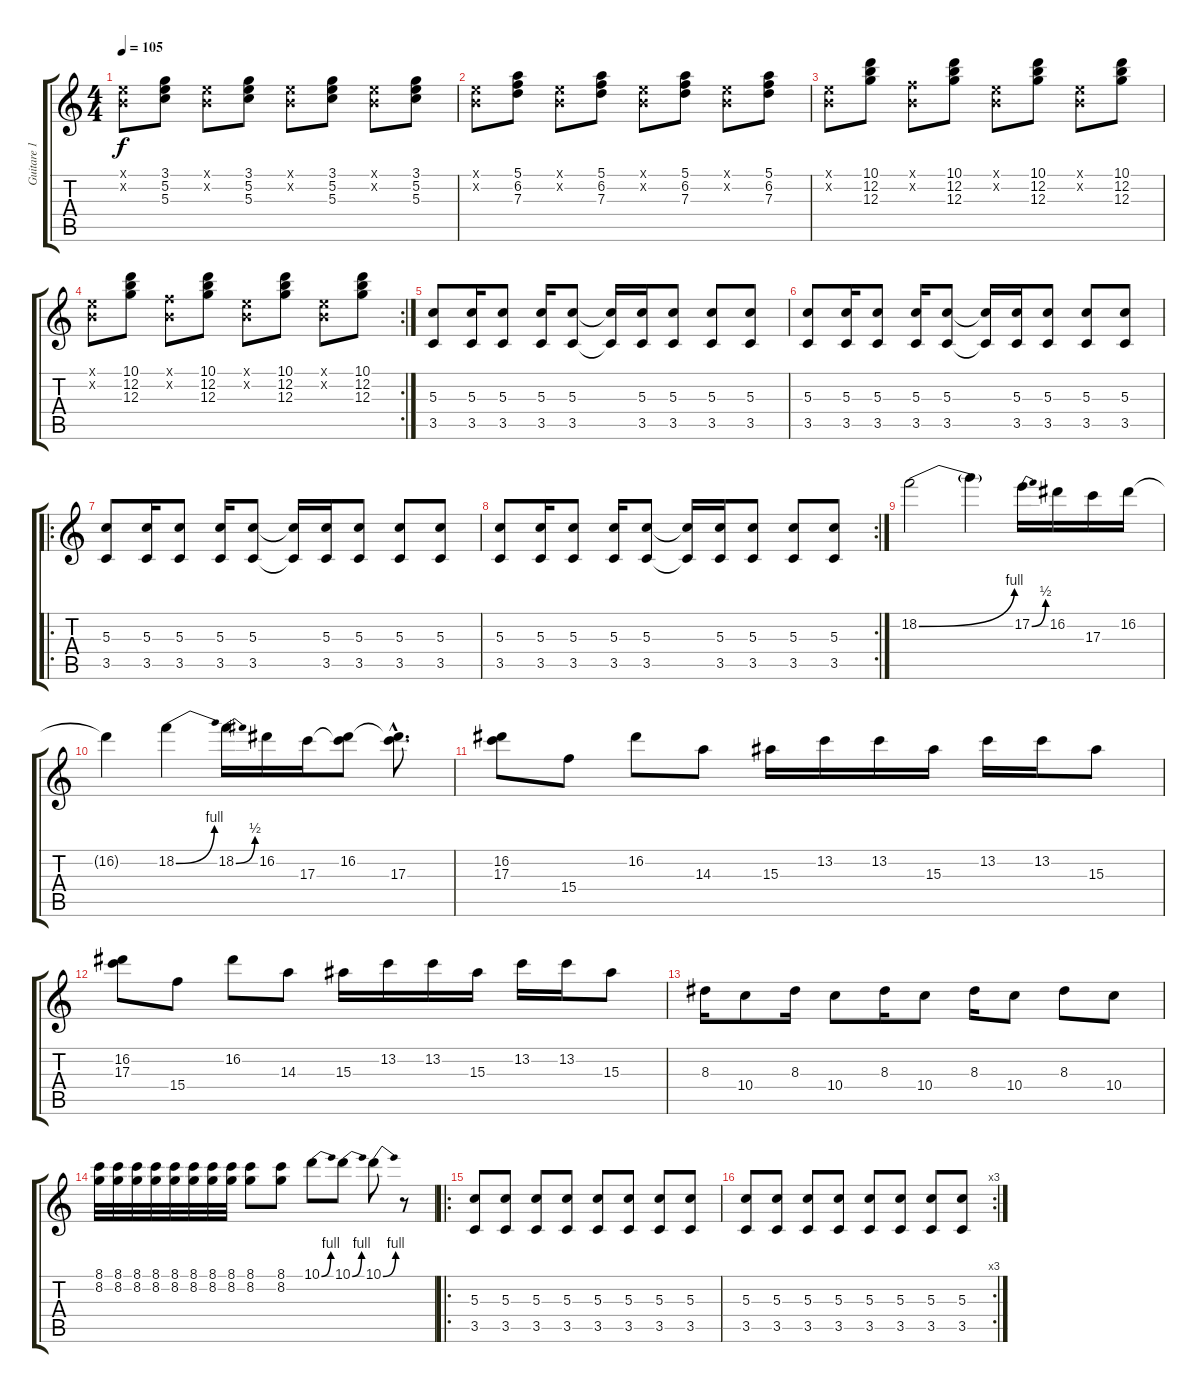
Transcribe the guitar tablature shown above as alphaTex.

\track ("Guitare 1" "Guitare 1") {instrument overdrivenguitar}
\staff {score tabs}
\tuning (E4 B3 G3 D3 A2 E2) {hide}
\ts (4 4)
\tempo 105
\clef g2
\ks c
(0.1{x} 0.2{x}).8{dy f} (3.1 5.2 5.3).8 (0.1{x} 0.2{x}).8 (3.1 5.2 5.3).8 (0.1{x} 0.2{x}).8 (3.1 5.2 5.3).8 (0.1{x} 0.2{x}).8 (3.1 5.2 5.3).8 |
(0.1{x} 0.2{x}).8 (5.1 6.2 7.3).8 (0.1{x} 0.2{x}).8 (5.1 6.2 7.3).8 (0.1{x} 0.2{x}).8 (5.1 6.2 7.3).8 (0.1{x} 0.2{x}).8 (5.1 6.2 7.3).8 |
(0.1{x} 0.2{x}).8 (10.1 12.2 12.3).8 (1.1{x} 0.2{x}).8 (10.1 12.2 12.3).8 (0.1{x} 0.2{x}).8 (10.1 12.2 12.3).8 (0.1{x} 0.2{x}).8 (10.1 12.2 12.3).8 |
\rc 2
(0.1{x} 0.2{x}).8 (10.1 12.2 12.3).8 (1.1{x} 0.2{x}).8 (10.1 12.2 12.3).8 (0.1{x} 0.2{x}).8 (10.1 12.2 12.3).8 (0.1{x} 0.2{x}).8 (10.1 12.2 12.3).8 |
(5.3 3.5).8 (5.3 3.5).16 (5.3 3.5).8 (5.3 3.5).16 (5.3 3.5).8 (5.3{t} 3.5{t}).16 (5.3 3.5).16 (5.3 3.5).8 (5.3 3.5).8 (5.3 3.5).8 |
(5.3 3.5).8 (5.3 3.5).16 (5.3 3.5).8 (5.3 3.5).16 (5.3 3.5).8 (5.3{t} 3.5{t}).16 (5.3 3.5).16 (5.3 3.5).8 (5.3 3.5).8 (5.3 3.5).8 |
\ro
(5.3 3.5).8 (5.3 3.5).16 (5.3 3.5).8 (5.3 3.5).16 (5.3 3.5).8 (5.3{t} 3.5{t}).16 (5.3 3.5).16 (5.3 3.5).8 (5.3 3.5).8 (5.3 3.5).8 |
\rc 2
(5.3 3.5).8 (5.3 3.5).16 (5.3 3.5).8 (5.3 3.5).16 (5.3 3.5).8 (5.3{t} 3.5{t}).16 (5.3 3.5).16 (5.3 3.5).8 (5.3 3.5).8 (5.3 3.5).8 |
18.2{be (bend 0 0 60 4)}.2 18.2{t}.4 17.2{be (bend 0 0 60 2)}.16 16.2.16 17.3.16 16.2.16 |
16.2{t}.4 18.2{be (bend 0 0 60 4)}.4 18.2{be (bend 0 0 60 2)}.16 16.2.16 17.3.16 (16.2 17.3{t}).8 (16.2{hac t} 17.3{hac}).8{d} |
(16.2 17.3).8 15.4.8 16.2.8 14.3.8 15.3.16 13.2.16 13.2.16 15.3.16 13.2.16 13.2.16 15.3.8 |
(16.2 17.3).8 15.4.8 16.2.8 14.3.8 15.3.16 13.2.16 13.2.16 15.3.16 13.2.16 13.2.16 15.3.8 |
8.3.16 10.4.8 8.3.16 10.4.8 8.3.16 10.4.8 8.3.16 10.4.8 8.3.8 10.4.8 |
(8.1 8.2).32 (8.1 8.2).32 (8.1 8.2).32 (8.1 8.2).32 (8.1 8.2).32 (8.1 8.2).32 (8.1 8.2).32 (8.1 8.2).32 (8.1 8.2).8 (8.1 8.2).8 10.1{be (bend 0 0 60 4)}.8 10.1{be (bend 0 0 60 4)}.8 10.1{be (bend 0 0 60 4)}.8 r.8 |
\ro
(5.3 3.5).8 (5.3 3.5).8 (5.3 3.5).8 (5.3 3.5).8 (5.3 3.5).8 (5.3 3.5).8 (5.3 3.5).8 (5.3 3.5).8 |
\rc 3
(5.3 3.5).8 (5.3 3.5).8 (5.3 3.5).8 (5.3 3.5).8 (5.3 3.5).8 (5.3 3.5).8 (5.3 3.5).8 (5.3 3.5).8
